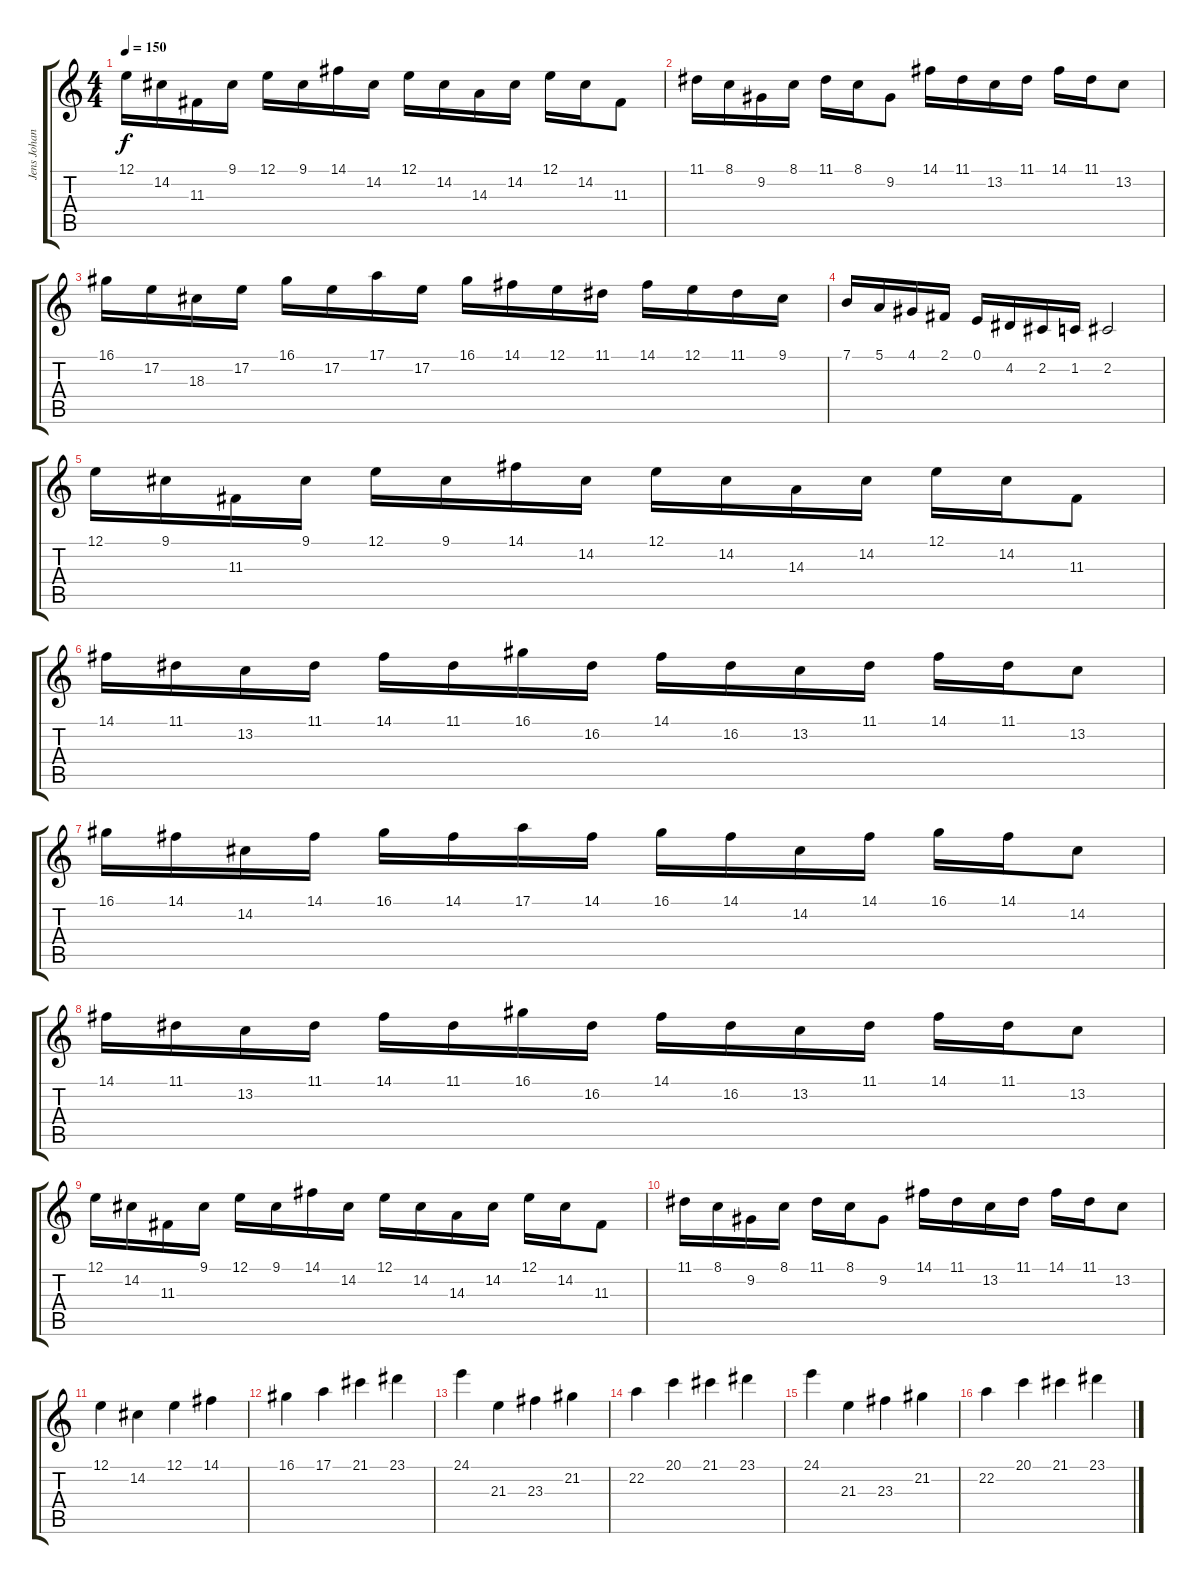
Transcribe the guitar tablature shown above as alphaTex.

\track ("Jens Johansson" "Jens Johan") {instrument harpsichord}
\staff {score tabs}
\tuning (E4 B3 G3 D3 A2 E2) {hide}
\ts (4 4)
\tempo 150
\clef g2
\ks c
12.1.16{dy f} 14.2.16 11.3.16 9.1.16 12.1.16 9.1.16 14.1.16 14.2.16 12.1.16 14.2.16 14.3.16 14.2.16 12.1.16 14.2.16 11.3.8 |
11.1.16 8.1.16 9.2.16 8.1.16 11.1.16 8.1.16 9.2.8 14.1.16 11.1.16 13.2.16 11.1.16 14.1.16 11.1.16 13.2.8 |
16.1.16 17.2.16 18.3.16 17.2.16 16.1.16 17.2.16 17.1.16 17.2.16 16.1.16 14.1.16 12.1.16 11.1.16 14.1.16 12.1.16 11.1.16 9.1.16 |
7.1.16 5.1.16 4.1.16 2.1.16 0.1.16 4.2.16 2.2.16 1.2.16 2.2.2 |
12.1.16 9.1.16 11.3.16 9.1.16 12.1.16 9.1.16 14.1.16 14.2.16 12.1.16 14.2.16 14.3.16 14.2.16 12.1.16 14.2.16 11.3.8 |
14.1.16 11.1.16 13.2.16 11.1.16 14.1.16 11.1.16 16.1.16 16.2.16 14.1.16 16.2.16 13.2.16 11.1.16 14.1.16 11.1.16 13.2.8 |
16.1.16 14.1.16 14.2.16 14.1.16 16.1.16 14.1.16 17.1.16 14.1.16 16.1.16 14.1.16 14.2.16 14.1.16 16.1.16 14.1.16 14.2.8 |
14.1.16 11.1.16 13.2.16 11.1.16 14.1.16 11.1.16 16.1.16 16.2.16 14.1.16 16.2.16 13.2.16 11.1.16 14.1.16 11.1.16 13.2.8 |
12.1.16 14.2.16 11.3.16 9.1.16 12.1.16 9.1.16 14.1.16 14.2.16 12.1.16 14.2.16 14.3.16 14.2.16 12.1.16 14.2.16 11.3.8 |
11.1.16 8.1.16 9.2.16 8.1.16 11.1.16 8.1.16 9.2.8 14.1.16 11.1.16 13.2.16 11.1.16 14.1.16 11.1.16 13.2.8 |
12.1.4 14.2.4 12.1.4 14.1.4 |
16.1.4 17.1.4 21.1.4 23.1.4 |
24.1.4 21.3.4 23.3.4 21.2.4 |
22.2.4 20.1.4 21.1.4 23.1.4 |
24.1.4 21.3.4 23.3.4 21.2.4 |
22.2.4 20.1.4 21.1.4 23.1.4
